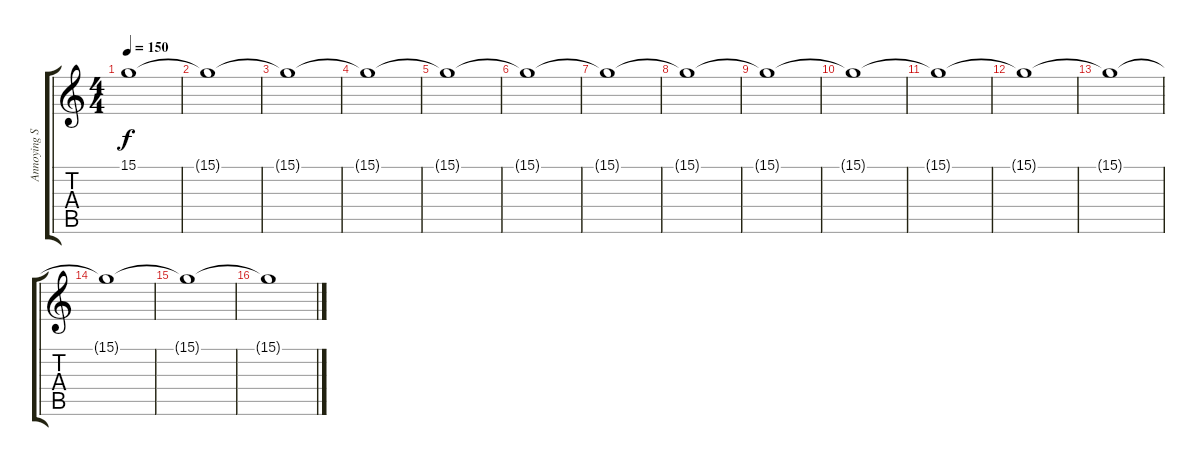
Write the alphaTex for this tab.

\track ("Annoying Sound" "Annoying S") {instrument drawbarorgan}
\staff {score tabs}
\tuning (E4 B3 G3 D3 A2 E2) {hide}
\ts (4 4)
\tempo 150
\clef g2
\ks c
15.1.1{dy f} |
15.1{t}.1 |
15.1{t}.1 |
15.1{t}.1 |
15.1{t}.1 |
15.1{t}.1 |
15.1{t}.1 |
15.1{t}.1 |
15.1{t}.1 |
15.1{t}.1 |
15.1{t}.1 |
15.1{t}.1 |
15.1{t}.1 |
15.1{t}.1 |
15.1{t}.1 |
15.1{t}.1
